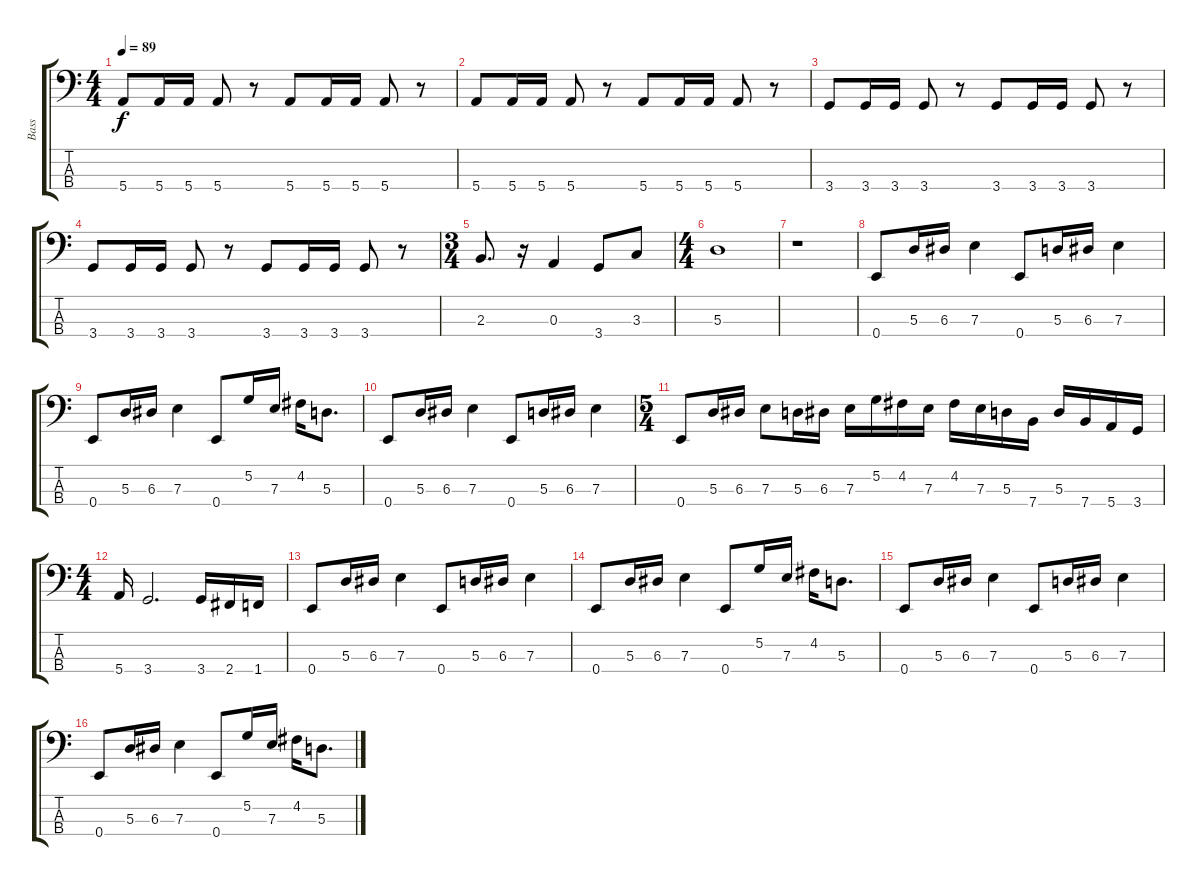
\track ("Bass" "Bass") {instrument electricbassfinger}
\staff {score tabs}
\tuning (G2 D2 A1 E1) {hide}
\ts (4 4)
\tempo 89
\clef f4
\ks c
5.4.8{dy f} 5.4.16 5.4.16 5.4.8 r.8 5.4.8 5.4.16 5.4.16 5.4.8 r.8 |
5.4.8 5.4.16 5.4.16 5.4.8 r.8 5.4.8 5.4.16 5.4.16 5.4.8 r.8 |
3.4.8 3.4.16 3.4.16 3.4.8 r.8 3.4.8 3.4.16 3.4.16 3.4.8 r.8 |
3.4.8 3.4.16 3.4.16 3.4.8 r.8 3.4.8 3.4.16 3.4.16 3.4.8 r.8 |
\ts (3 4)
2.3.8{d} r.16 0.3.4 3.4.8 3.3.8 |
\ts (4 4)
5.3.1 |
r.1 |
0.4.8 5.3.16 6.3.16 7.3.4 0.4.8 5.3.16 6.3.16 7.3.4 |
0.4.8 5.3.16 6.3.16 7.3.4 0.4.8 5.2.16 7.3.16 4.2.16 5.3.8{d} |
0.4.8 5.3.16 6.3.16 7.3.4 0.4.8 5.3.16 6.3.16 7.3.4 |
\ts (5 4)
0.4.8 5.3.16 6.3.16 7.3.8 5.3.16 6.3.16 7.3.16 5.2.16 4.2.16 7.3.16 4.2.16 7.3.16 5.3.16 7.4.16 5.3.16 7.4.16 5.4.16 3.4.16 |
\ts (4 4)
5.4.16 3.4.2{d} 3.4.16 2.4.16 1.4.16 |
0.4.8 5.3.16 6.3.16 7.3.4 0.4.8 5.3.16 6.3.16 7.3.4 |
0.4.8 5.3.16 6.3.16 7.3.4 0.4.8 5.2.16 7.3.16 4.2.16 5.3.8{d} |
0.4.8 5.3.16 6.3.16 7.3.4 0.4.8 5.3.16 6.3.16 7.3.4 |
0.4.8 5.3.16 6.3.16 7.3.4 0.4.8 5.2.16 7.3.16 4.2.16 5.3.8{d}
